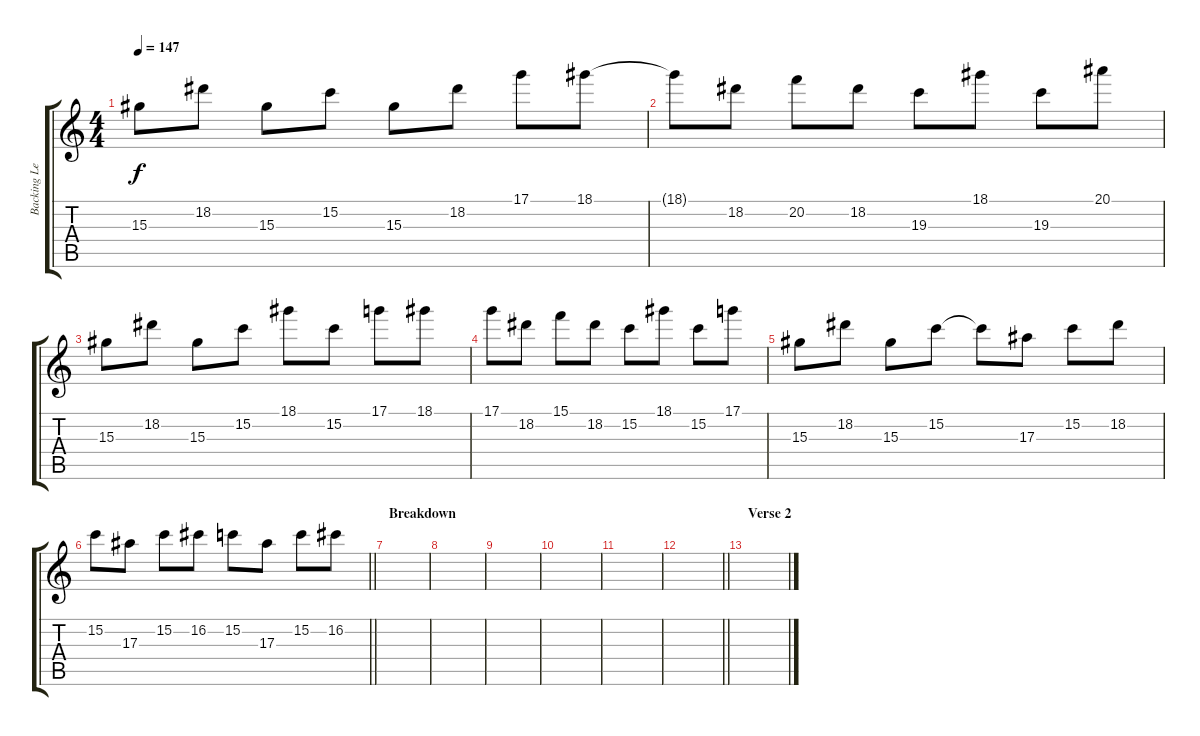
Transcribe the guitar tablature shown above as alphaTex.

\track ("Backing Lead [Donegan]" "Backing Le") {instrument distortionguitar}
\staff {score tabs}
\tuning (D4 A3 F3 C3 G2 C2) {hide}
\ts (4 4)
\tempo 147
\clef g2
\ks c
15.3.8{dy f} 18.2.8 15.3.8 15.2.8 15.3.8 18.2.8 17.1.8 18.1.8 |
18.1{t}.8 18.2.8 20.2.8 18.2.8 19.3.8 18.1.8 19.3.8 20.1.8 |
15.3.8 18.2.8 15.3.8 15.2.8 18.1.8 15.2.8 17.1.8 18.1.8 |
17.1.8 18.2.8 15.1.8 18.2.8 15.2.8 18.1.8 15.2.8 17.1.8 |
15.3.8 18.2.8 15.3.8 15.2.8 15.2{t}.8 17.3.8 15.2.8 18.2.8 |
\barLineRight lightlight
15.2.8 17.3.8 15.2.8 16.2.8 15.2.8 17.3.8 15.2.8 16.2.8 |
\section ("" "Breakdown")
|
|
|
|
|
\barLineRight lightlight
|
\section ("" "Verse 2")
